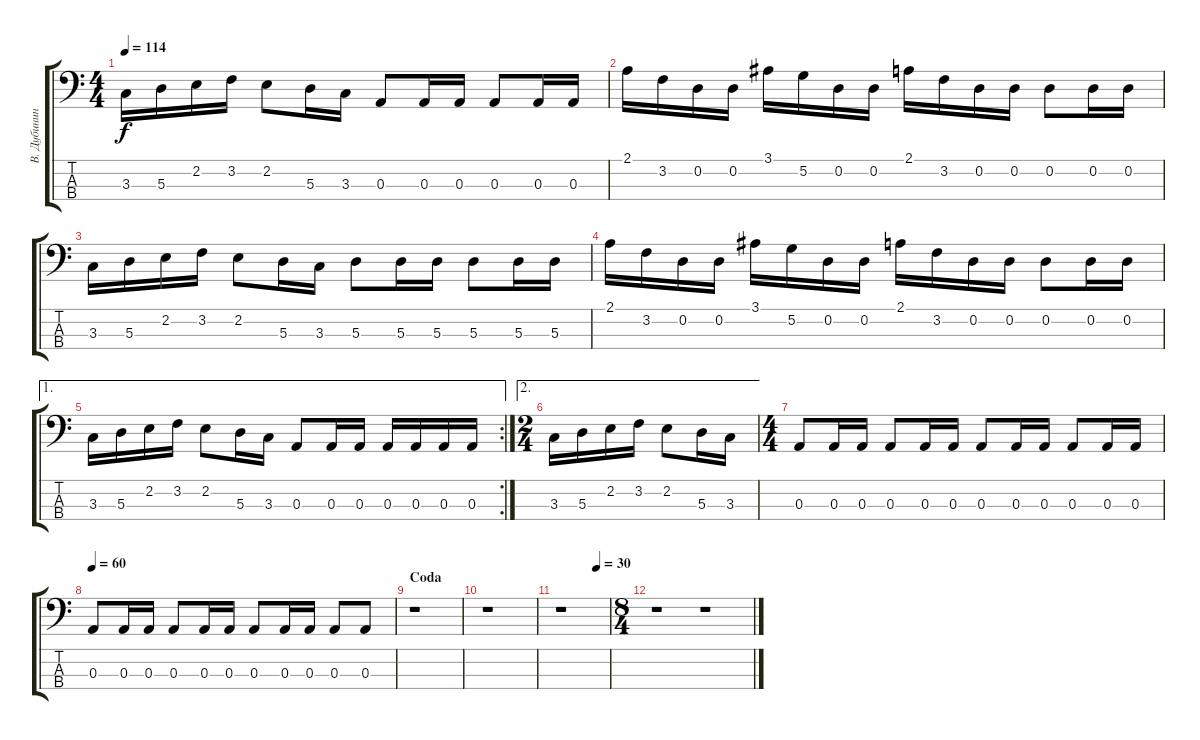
\track ("В. Дубинин" "В. Дубинин") {instrument electricbassfinger}
\staff {score tabs}
\tuning (G2 D2 A1 E1) {hide}
\ts (4 4)
\tempo 114
\clef f4
\ks c
3.3.16{dy f} 5.3.16 2.2.16 3.2.16 2.2.8 5.3.16 3.3.16 0.3.8 0.3.16 0.3.16 0.3.8 0.3.16 0.3.16 |
2.1.16 3.2.16 0.2.16 0.2.16 3.1.16 5.2.16 0.2.16 0.2.16 2.1.16 3.2.16 0.2.16 0.2.16 0.2.8 0.2.16 0.2.16 |
3.3.16 5.3.16 2.2.16 3.2.16 2.2.8 5.3.16 3.3.16 5.3.8 5.3.16 5.3.16 5.3.8 5.3.16 5.3.16 |
2.1.16 3.2.16 0.2.16 0.2.16 3.1.16 5.2.16 0.2.16 0.2.16 2.1.16 3.2.16 0.2.16 0.2.16 0.2.8 0.2.16 0.2.16 |
\ae 1
\rc 2
3.3.16 5.3.16 2.2.16 3.2.16 2.2.8 5.3.16 3.3.16 0.3.8 0.3.16 0.3.16 0.3.16 0.3.16 0.3.16 0.3.16 |
\ae 2
\ts (2 4)
3.3.16 5.3.16 2.2.16 3.2.16 2.2.8 5.3.16 3.3.16 |
\ts (4 4)
0.3.8 0.3.16 0.3.16 0.3.8 0.3.16 0.3.16 0.3.8 0.3.16 0.3.16 0.3.8 0.3.16 0.3.16 |
\tempo 60
0.3.8 0.3.16 0.3.16 0.3.8 0.3.16 0.3.16 0.3.8 0.3.16 0.3.16 0.3.8 0.3.8 |
\section ("" "Coda")
r.1 |
r.1 |
\tempo (30 0.75)
r.1 |
\ts (8 4)
r.1 r.1
